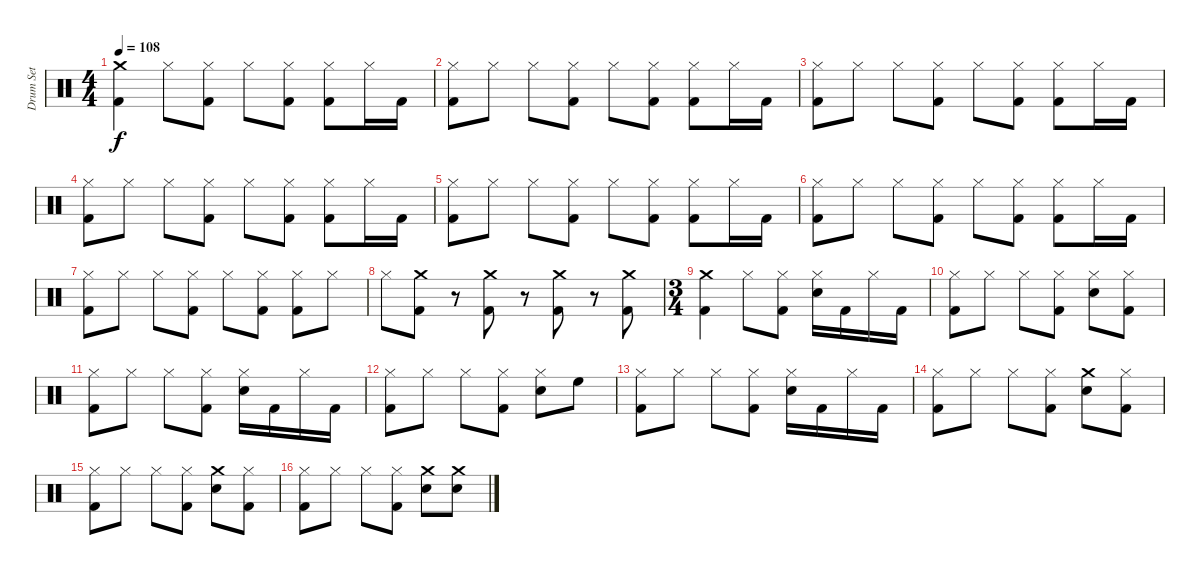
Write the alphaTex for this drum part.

\track ("Drum Set" "Drum Set") {instrument percussion}
\staff {score}
\articulation defaults
\ts (4 4)
\tempo 108
\clef neutral
\ks c
("Crash medium (hit)" "Kick (hit) 2").4{dy f} "Hi-Hat (closed)".8 ("Hi-Hat (closed)" "Kick (hit) 2").8 "Hi-Hat (closed)".8 ("Hi-Hat (closed)" "Kick (hit) 2").8 ("Hi-Hat (closed)" "Kick (hit) 2").8 "Hi-Hat (closed)".16 "Kick (hit) 2".16 |
("Hi-Hat (closed)" "Kick (hit) 2").8 "Hi-Hat (closed)".8 "Hi-Hat (closed)".8 ("Hi-Hat (closed)" "Kick (hit) 2").8 "Hi-Hat (closed)".8 ("Hi-Hat (closed)" "Kick (hit) 2").8 ("Hi-Hat (closed)" "Kick (hit) 2").8 "Hi-Hat (closed)".16 "Kick (hit) 2".16 |
("Hi-Hat (closed)" "Kick (hit) 2").8 "Hi-Hat (closed)".8 "Hi-Hat (closed)".8 ("Hi-Hat (closed)" "Kick (hit) 2").8 "Hi-Hat (closed)".8 ("Hi-Hat (closed)" "Kick (hit) 2").8 ("Hi-Hat (closed)" "Kick (hit) 2").8 "Hi-Hat (closed)".16 "Kick (hit) 2".16 |
("Hi-Hat (closed)" "Kick (hit) 2").8 "Hi-Hat (closed)".8 "Hi-Hat (closed)".8 ("Hi-Hat (closed)" "Kick (hit) 2").8 "Hi-Hat (closed)".8 ("Hi-Hat (closed)" "Kick (hit) 2").8 ("Hi-Hat (closed)" "Kick (hit) 2").8 "Hi-Hat (closed)".16 "Kick (hit) 2".16 |
("Hi-Hat (closed)" "Kick (hit) 2").8 "Hi-Hat (closed)".8 "Hi-Hat (closed)".8 ("Hi-Hat (closed)" "Kick (hit) 2").8 "Hi-Hat (closed)".8 ("Hi-Hat (closed)" "Kick (hit) 2").8 ("Hi-Hat (closed)" "Kick (hit) 2").8 "Hi-Hat (closed)".16 "Kick (hit) 2".16 |
("Hi-Hat (closed)" "Kick (hit) 2").8 "Hi-Hat (closed)".8 "Hi-Hat (closed)".8 ("Hi-Hat (closed)" "Kick (hit) 2").8 "Hi-Hat (closed)".8 ("Hi-Hat (closed)" "Kick (hit) 2").8 ("Hi-Hat (closed)" "Kick (hit) 2").8 "Hi-Hat (closed)".16 "Kick (hit) 2".16 |
("Hi-Hat (closed)" "Kick (hit) 2").8 "Hi-Hat (closed)".8 "Hi-Hat (closed)".8 ("Hi-Hat (closed)" "Kick (hit) 2").8 "Hi-Hat (closed)".8 ("Hi-Hat (closed)" "Kick (hit) 2").8 ("Hi-Hat (closed)" "Kick (hit) 2").8 "Hi-Hat (closed)".8 |
"Hi-Hat (closed)".8 ("Crash medium (hit)" "Kick (hit) 2").8 r.8 ("Crash medium (hit)" "Kick (hit) 2").8 r.8 ("Crash medium (hit)" "Kick (hit) 2").8 r.8 ("Crash medium (hit)" "Kick (hit) 2").8 |
\ts (3 4)
("Crash medium (hit)" "Kick (hit) 2").4 "Hi-Hat (closed)".8 ("Hi-Hat (closed)" "Kick (hit) 2").8 ("Hi-Hat (closed)" "Snare (hit) 2").16 "Kick (hit) 2".16 "Hi-Hat (closed)".16 "Kick (hit) 2".16 |
("Hi-Hat (closed)" "Kick (hit) 2").8 "Hi-Hat (closed)".8 "Hi-Hat (closed)".8 ("Hi-Hat (closed)" "Kick (hit) 2").8 ("Hi-Hat (closed)" "Snare (hit) 2").8 ("Hi-Hat (closed)" "Kick (hit) 2").8 |
("Hi-Hat (closed)" "Kick (hit) 2").8 "Hi-Hat (closed)".8 "Hi-Hat (closed)".8 ("Hi-Hat (closed)" "Kick (hit) 2").8 ("Hi-Hat (closed)" "Snare (hit) 2").16 "Kick (hit) 2".16 "Hi-Hat (closed)".16 "Kick (hit) 2".16 |
("Hi-Hat (closed)" "Kick (hit) 2").8 "Hi-Hat (closed)".8 "Hi-Hat (closed)".8 ("Hi-Hat (closed)" "Kick (hit) 2").8 ("Hi-Hat (closed)" "Snare (hit) 2").8 "High Floor Tom (hit)".8 |
("Hi-Hat (closed)" "Kick (hit) 2").8 "Hi-Hat (closed)".8 "Hi-Hat (closed)".8 ("Hi-Hat (closed)" "Kick (hit) 2").8 ("Hi-Hat (closed)" "Snare (hit) 2").16 "Kick (hit) 2".16 "Hi-Hat (closed)".16 "Kick (hit) 2".16 |
("Hi-Hat (closed)" "Kick (hit) 2").8 "Hi-Hat (closed)".8 "Hi-Hat (closed)".8 ("Hi-Hat (closed)" "Kick (hit) 2").8 ("Crash medium (hit)" "Snare (hit) 2").8 ("Hi-Hat (closed)" "Kick (hit) 2").8 |
("Hi-Hat (closed)" "Kick (hit) 2").8 "Hi-Hat (closed)".8 "Hi-Hat (closed)".8 ("Hi-Hat (closed)" "Kick (hit) 2").8 ("Crash medium (hit)" "Snare (hit) 2").8 ("Hi-Hat (closed)" "Kick (hit) 2").8 |
("Hi-Hat (closed)" "Kick (hit) 2").8 "Hi-Hat (closed)".8 "Hi-Hat (closed)".8 ("Hi-Hat (closed)" "Kick (hit) 2").8 ("Crash medium (hit)" "Snare (hit) 2").8 ("Crash medium (hit)" "Snare (hit) 2").8
